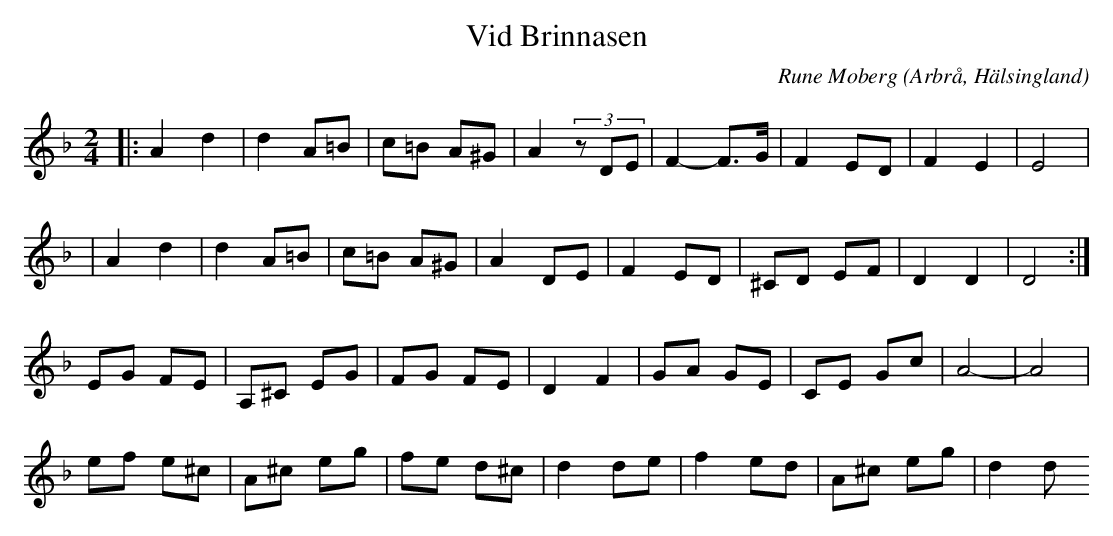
X:1
T:Vid Brinnasen
C: Rune Moberg
O:Arbrå, Hälsingland
M:2/4
L:1/8
K:Dm
|:A2 d2|d2 A=B|c=B A^G|A2 (3zDE| F2-F>G| F2 ED|F2 E2|E4|
| A2 d2|d2 A=B|c=B A^G|A2 DE|F2 ED|^CD EF|D2 D2|D4:|
EG FE|A,^C EG|FG FE|D2 F2|GA GE|CE Gc|A4-|A4|
ef e^c|A^c eg|fe d^c|d2 de|f2 ed|A^c eg|d2 d
